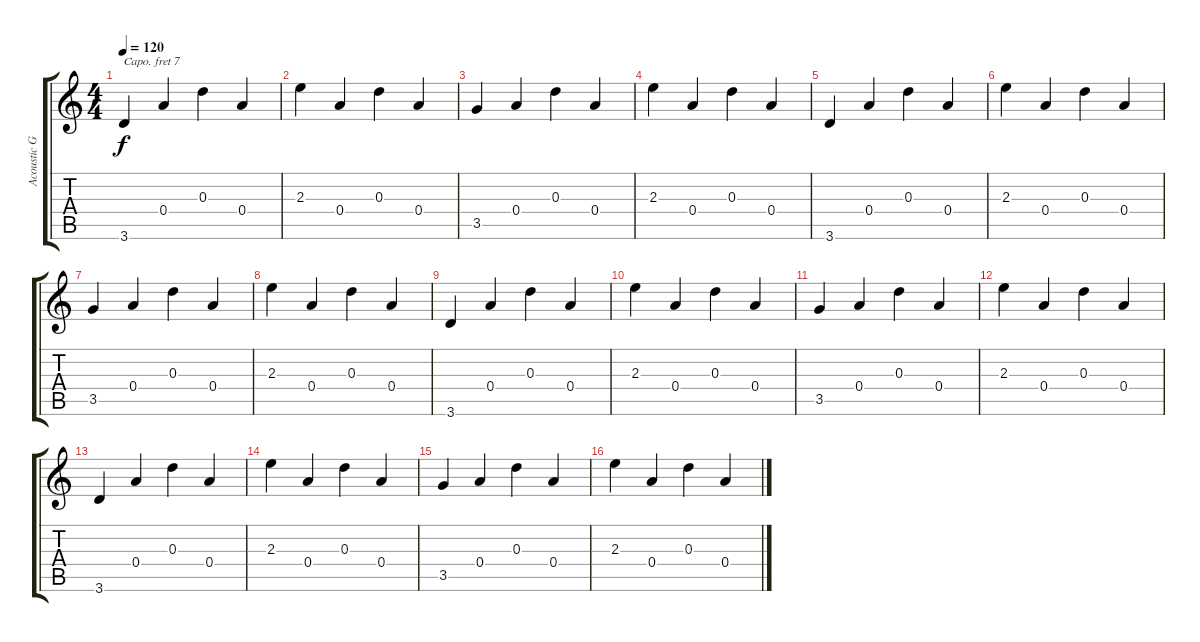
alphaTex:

\track ("Acoustic Guitar" "Acoustic G") {instrument acousticguitarsteel}
\staff {score tabs}
\capo 7
\tuning (E4 B3 G3 D3 A2 E2) {hide}
\ts (4 4)
\tempo 120
\clef g2
\ks c
3.6.4{dy f} 0.4.4 0.3.4 0.4.4 |
2.3.4 0.4.4 0.3.4 0.4.4 |
3.5.4 0.4.4 0.3.4 0.4.4 |
2.3.4 0.4.4 0.3.4 0.4.4 |
3.6.4 0.4.4 0.3.4 0.4.4 |
2.3.4 0.4.4 0.3.4 0.4.4 |
3.5.4 0.4.4 0.3.4 0.4.4 |
2.3.4 0.4.4 0.3.4 0.4.4 |
3.6.4 0.4.4 0.3.4 0.4.4 |
2.3.4 0.4.4 0.3.4 0.4.4 |
3.5.4 0.4.4 0.3.4 0.4.4 |
2.3.4 0.4.4 0.3.4 0.4.4 |
3.6.4 0.4.4 0.3.4 0.4.4 |
2.3.4 0.4.4 0.3.4 0.4.4 |
3.5.4 0.4.4 0.3.4 0.4.4 |
2.3.4 0.4.4 0.3.4 0.4.4
